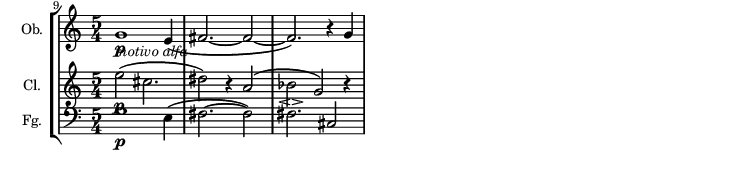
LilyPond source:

\version "2.10.33"

\include "../config/lib.ly"

#(set-global-staff-size 12.5)

global = {
  \time 5/4
  \set Score.currentBarNumber = #9
  \bar ""
  \bracketUp
}

flauta = {
  \relative c' {
  }
}

oboe = {
  \relative c'' {
    g1\p e4(
    fis2.~ fis2~
    fis2.) r4 g~
  }
}

clarinete = {
  \relative c'' {
    e2\p^\markup{\italic{motivo alfa}}( cis2.
    dis2) r4 a2(
    bes2 g2) r4
  }
}

fagote = {
  \clef bass
  \relative c' {
    g1\p e4(
    fis2.~ fis2)
    fis2.\espressivo cis2(
  }
}

trompa = {
}

\score {
  \new StaffGroup <<
    \new Staff <<
      \set Staff.instrumentName = \markup {\hcenter-in #5 "Ob."}
      \global
      \oboe
    >>
    \new Staff <<
      \set Staff.instrumentName = \markup {\hcenter-in #5 "Cl."}
      \global
      \clarinete
    >>
    \new Staff <<
      \set Staff.instrumentName = \markup {\hcenter-in #5 "Fg."}
      \global
      \fagote
    >>
  >>
  \layout {
    \context {
      \Staff \consists "Horizontal_bracket_engraver"
    }
  }
}
\paper {
  paper-width = 12.6\cm
  paper-height = 3\cm
  line-width = 13.5\cm
  top-margin = -.1\cm
  left-margin = -1.2\cm
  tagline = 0
  indent = #0
}
